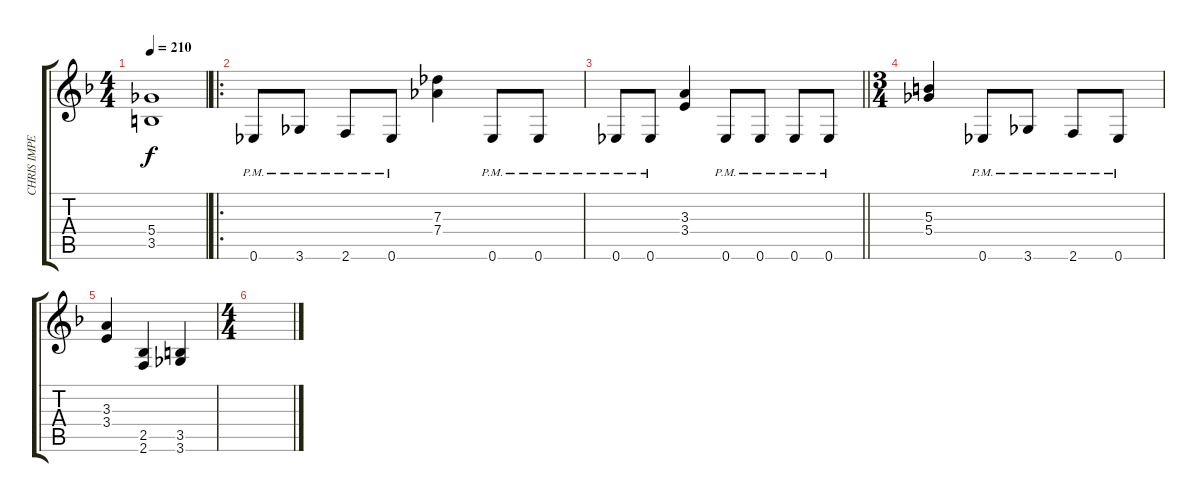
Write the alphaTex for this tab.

\track ("CHRIS IMPELLITTERI - RITHMIC GUITAR" "CHRIS IMPE") {instrument overdrivenguitar}
\staff {score tabs}
\tuning (Eb4 Bb3 Gb3 Db3 Ab2 Eb2) {hide}
\ts (4 4)
\tempo 210
\clef g2
\ks f
(5.4{t} 3.5{t}).1{dy f} |
\ro
0.6{pm}.8 3.6{pm}.8 2.6{pm}.8 0.6{pm}.8 (7.3 7.4).4 0.6{pm}.8 0.6{pm}.8 |
\barLineRight lightlight
0.6{pm}.8 0.6{pm}.8 (3.3 3.4).4 0.6{pm}.8 0.6{pm}.8 0.6{pm}.8 0.6{pm}.8 |
\ts (3 4)
(5.3 5.4).4 0.6{pm}.8 3.6{pm}.8 2.6{pm}.8 0.6{pm}.8 |
(3.3 3.4).4 (2.5 2.6).4 (3.5 3.6).4 |
\ts (4 4)
